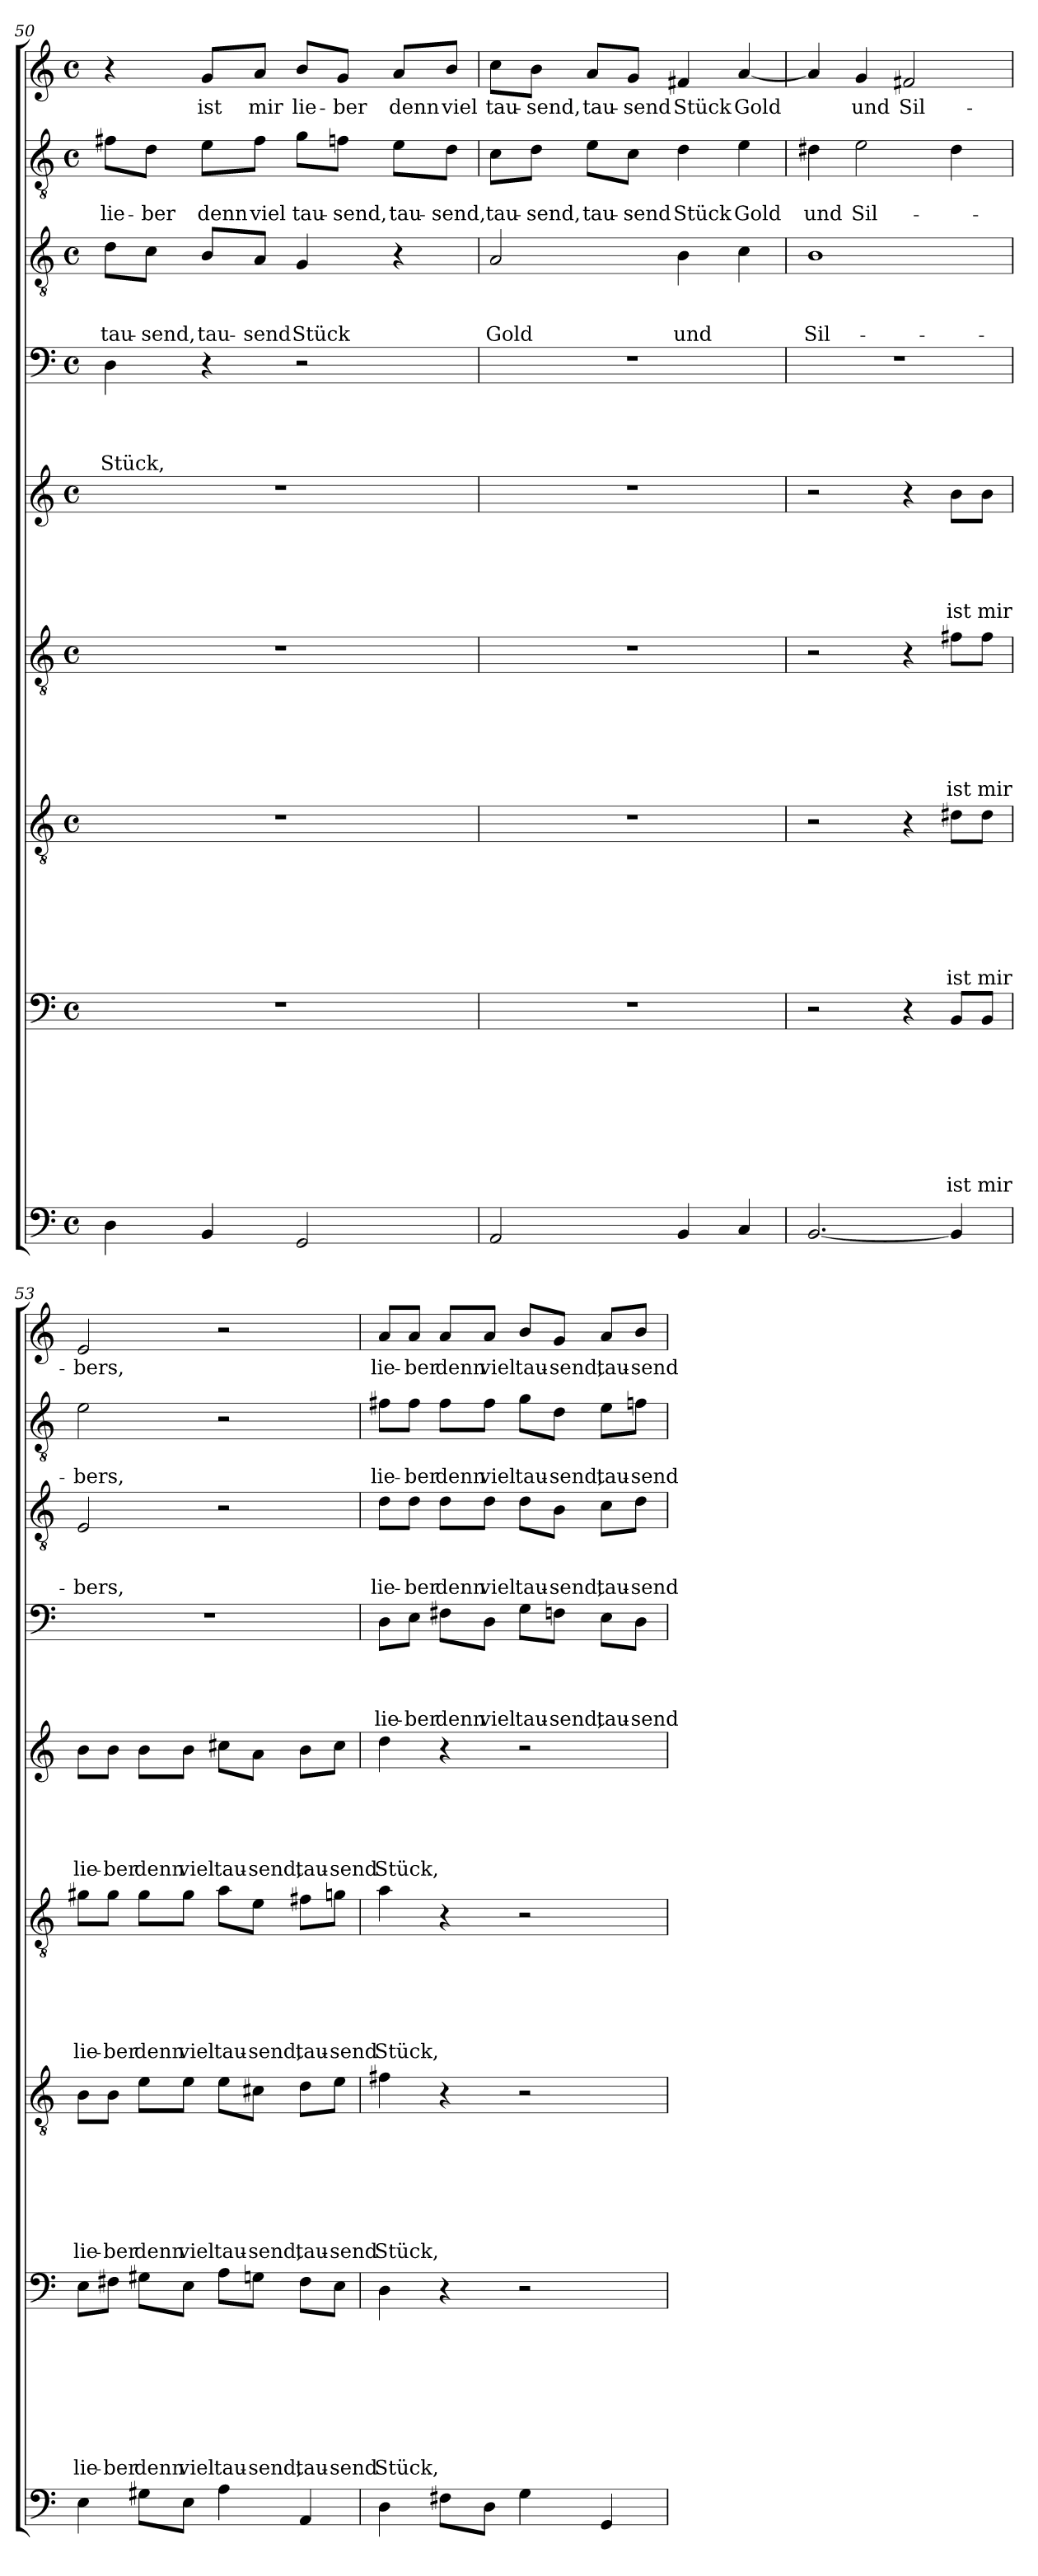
**kern	**kern	**text	**text	**text	**text	**text	**text	**text	**text	**kern	**text	**text	**text	**text	**text	**text	**text	**kern	**text	**text	**text	**text	**text	**text	**kern	**text	**text	**text	**text	**text	**kern	**text	**text	**text	**text	**kern	**text	**text	**text	**kern	**text	**text	**kern	**text
*part9	*part8	*part8	*part8	*part8	*part8	*part8	*part8	*part8	*part8	*part7	*part7	*part7	*part7	*part7	*part7	*part7	*part7	*part6	*part6	*part6	*part6	*part6	*part6	*part6	*part5	*part5	*part5	*part5	*part5	*part5	*part4	*part4	*part4	*part4	*part4	*part3	*part3	*part3	*part3	*part2	*part2	*part2	*part1	*part1
*staff9	*staff8	*staff8	*staff8	*staff8	*staff8	*staff8	*staff8	*staff8	*staff8	*staff7	*staff7	*staff7	*staff7	*staff7	*staff7	*staff7	*staff7	*staff6	*staff6	*staff6	*staff6	*staff6	*staff6	*staff6	*staff5	*staff5	*staff5	*staff5	*staff5	*staff5	*staff4	*staff4	*staff4	*staff4	*staff4	*staff3	*staff3	*staff3	*staff3	*staff2	*staff2	*staff2	*staff1	*staff1
*clefF4	*clefF4	*	*	*	*	*	*	*	*	*clefGv2	*	*	*	*	*	*	*	*clefGv2	*	*	*	*	*	*	*clefG2	*	*	*	*	*	*clefF4	*	*	*	*	*clefGv2	*	*	*	*clefGv2	*	*	*clefG2	*
*k[]	*k[]	*	*	*	*	*	*	*	*	*k[]	*	*	*	*	*	*	*	*k[]	*	*	*	*	*	*	*k[]	*	*	*	*	*	*k[]	*	*	*	*	*k[]	*	*	*	*k[]	*	*	*k[]	*
*C:	*C:	*	*	*	*	*	*	*	*	*C:	*	*	*	*	*	*	*	*C:	*	*	*	*	*	*	*C:	*	*	*	*	*	*C:	*	*	*	*	*C:	*	*	*	*C:	*	*	*C:	*
*M4/4	*M4/4	*	*	*	*	*	*	*	*	*M4/4	*	*	*	*	*	*	*	*M4/4	*	*	*	*	*	*	*M4/4	*	*	*	*	*	*M4/4	*	*	*	*	*M4/4	*	*	*	*M4/4	*	*	*M4/4	*
*met(c)	*met(c)	*	*	*	*	*	*	*	*	*met(c)	*	*	*	*	*	*	*	*met(c)	*	*	*	*	*	*	*met(c)	*	*	*	*	*	*met(c)	*	*	*	*	*met(c)	*	*	*	*met(c)	*	*	*met(c)	*
=50	=50	=50	=50	=50	=50	=50	=50	=50	=50	=50	=50	=50	=50	=50	=50	=50	=50	=50	=50	=50	=50	=50	=50	=50	=50	=50	=50	=50	=50	=50	=50	=50	=50	=50	=50	=50	=50	=50	=50	=50	=50	=50	=50	=50
!	!	!	!	!	!	!	!	!	!	!	!	!	!	!	!	!	!	!	!	!	!	!	!	!	!	!	!	!	!	!	!	!	!	!	!LO:LY:b	!	!	!	!LO:LY:b	!	!	!LO:LY:b	!	!
4D\	1r	.	.	.	.	.	.	.	.	1r	.	.	.	.	.	.	.	1r	.	.	.	.	.	.	1r	.	.	.	.	.	4D\	.	.	.	Stück,	8d\L	.	.	tau-	8f#X\L	.	lie-	4r	.
!	!	!	!	!	!	!	!	!	!	!	!	!	!	!	!	!	!	!	!	!	!	!	!	!	!	!	!	!	!	!	!	!	!	!	!	!	!	!	!LO:LY:b	!	!	!LO:LY:b	!	!
.	.	.	.	.	.	.	.	.	.	.	.	.	.	.	.	.	.	.	.	.	.	.	.	.	.	.	.	.	.	.	.	.	.	.	.	8c\J	.	.	-send,	8d\J	.	-ber	.	.
!	!	!	!	!	!	!	!	!	!	!	!	!	!	!	!	!	!	!	!	!	!	!	!	!	!	!	!	!	!	!	!	!	!	!	!	!	!	!	!LO:LY:b	!	!	!LO:LY:b	!	!LO:LY:b
4BB/	.	.	.	.	.	.	.	.	.	.	.	.	.	.	.	.	.	.	.	.	.	.	.	.	.	.	.	.	.	.	4r	.	.	.	.	8B/L	.	.	tau-	8e\L	.	denn	8g/L	ist
!	!	!	!	!	!	!	!	!	!	!	!	!	!	!	!	!	!	!	!	!	!	!	!	!	!	!	!	!	!	!	!	!	!	!	!	!	!	!	!LO:LY:b	!	!	!LO:LY:b	!	!LO:LY:b
.	.	.	.	.	.	.	.	.	.	.	.	.	.	.	.	.	.	.	.	.	.	.	.	.	.	.	.	.	.	.	.	.	.	.	.	8A/J	.	.	-send	8f#\J	.	viel	8a/J	mir
!	!	!	!	!	!	!	!	!	!	!	!	!	!	!	!	!	!	!	!	!	!	!	!	!	!	!	!	!	!	!	!	!	!	!	!	!	!	!	!LO:LY:b	!	!	!LO:LY:b	!	!LO:LY:b
2GG/	.	.	.	.	.	.	.	.	.	.	.	.	.	.	.	.	.	.	.	.	.	.	.	.	.	.	.	.	.	.	2r	.	.	.	.	4G/	.	.	Stück	8g\L	.	tau-	8b/L	lie-
!	!	!	!	!	!	!	!	!	!	!	!	!	!	!	!	!	!	!	!	!	!	!	!	!	!	!	!	!	!	!	!	!	!	!	!	!	!	!	!	!	!	!LO:LY:b	!	!LO:LY:b
.	.	.	.	.	.	.	.	.	.	.	.	.	.	.	.	.	.	.	.	.	.	.	.	.	.	.	.	.	.	.	.	.	.	.	.	.	.	.	.	8fn\J	.	-send,	8g/J	-ber
!	!	!	!	!	!	!	!	!	!	!	!	!	!	!	!	!	!	!	!	!	!	!	!	!	!	!	!	!	!	!	!	!	!	!	!	!	!	!	!	!	!	!LO:LY:b	!	!LO:LY:b
.	.	.	.	.	.	.	.	.	.	.	.	.	.	.	.	.	.	.	.	.	.	.	.	.	.	.	.	.	.	.	.	.	.	.	.	4r	.	.	.	8e\L	.	tau-	8a/L	denn
!	!	!	!	!	!	!	!	!	!	!	!	!	!	!	!	!	!	!	!	!	!	!	!	!	!	!	!	!	!	!	!	!	!	!	!	!	!	!	!	!	!	!LO:LY:b	!	!LO:LY:b
.	.	.	.	.	.	.	.	.	.	.	.	.	.	.	.	.	.	.	.	.	.	.	.	.	.	.	.	.	.	.	.	.	.	.	.	.	.	.	.	8d\J	.	-send,	8b/J	viel
=51	=51	=51	=51	=51	=51	=51	=51	=51	=51	=51	=51	=51	=51	=51	=51	=51	=51	=51	=51	=51	=51	=51	=51	=51	=51	=51	=51	=51	=51	=51	=51	=51	=51	=51	=51	=51	=51	=51	=51	=51	=51	=51	=51	=51
!	!	!	!	!	!	!	!	!	!	!	!	!	!	!	!	!	!	!	!	!	!	!	!	!	!	!	!	!	!	!	!	!	!	!	!	!	!	!	!LO:LY:b	!	!	!LO:LY:b	!	!LO:LY:b
2AA/	1r	.	.	.	.	.	.	.	.	1r	.	.	.	.	.	.	.	1r	.	.	.	.	.	.	1r	.	.	.	.	.	1r	.	.	.	.	2A/	.	.	Gold	8c\L	.	tau-	8cc\L	tau-
!	!	!	!	!	!	!	!	!	!	!	!	!	!	!	!	!	!	!	!	!	!	!	!	!	!	!	!	!	!	!	!	!	!	!	!	!	!	!	!	!	!	!LO:LY:b	!	!LO:LY:b
.	.	.	.	.	.	.	.	.	.	.	.	.	.	.	.	.	.	.	.	.	.	.	.	.	.	.	.	.	.	.	.	.	.	.	.	.	.	.	.	8d\J	.	-send,	8b\J	-send,
!	!	!	!	!	!	!	!	!	!	!	!	!	!	!	!	!	!	!	!	!	!	!	!	!	!	!	!	!	!	!	!	!	!	!	!	!	!	!	!	!	!	!LO:LY:b	!	!LO:LY:b
.	.	.	.	.	.	.	.	.	.	.	.	.	.	.	.	.	.	.	.	.	.	.	.	.	.	.	.	.	.	.	.	.	.	.	.	.	.	.	.	8e\L	.	tau-	8a/L	tau-
!	!	!	!	!	!	!	!	!	!	!	!	!	!	!	!	!	!	!	!	!	!	!	!	!	!	!	!	!	!	!	!	!	!	!	!	!	!	!	!	!	!	!LO:LY:b	!	!LO:LY:b
.	.	.	.	.	.	.	.	.	.	.	.	.	.	.	.	.	.	.	.	.	.	.	.	.	.	.	.	.	.	.	.	.	.	.	.	.	.	.	.	8c\J	.	-send	8g/J	-send
!	!	!	!	!	!	!	!	!	!	!	!	!	!	!	!	!	!	!	!	!	!	!	!	!	!	!	!	!	!	!	!	!	!	!	!	!	!	!	!LO:LY:b	!	!	!LO:LY:b	!	!LO:LY:b
4BB/	.	.	.	.	.	.	.	.	.	.	.	.	.	.	.	.	.	.	.	.	.	.	.	.	.	.	.	.	.	.	.	.	.	.	.	4B\	.	.	und	4d\	.	Stück	4f#X/	Stück
!	!	!	!	!	!	!	!	!	!	!	!	!	!	!	!	!	!	!	!	!	!	!	!	!	!	!	!	!	!	!	!	!	!	!	!	!	!	!	!	!	!	!LO:LY:b	!	!LO:LY:b
4C/	.	.	.	.	.	.	.	.	.	.	.	.	.	.	.	.	.	.	.	.	.	.	.	.	.	.	.	.	.	.	.	.	.	.	.	4c\	.	.	.	4e\	.	Gold	[4a/	Gold
=52	=52	=52	=52	=52	=52	=52	=52	=52	=52	=52	=52	=52	=52	=52	=52	=52	=52	=52	=52	=52	=52	=52	=52	=52	=52	=52	=52	=52	=52	=52	=52	=52	=52	=52	=52	=52	=52	=52	=52	=52	=52	=52	=52	=52
!	!	!	!	!	!	!	!	!	!	!	!	!	!	!	!	!	!	!	!	!	!	!	!	!	!	!	!	!	!	!	!	!	!	!	!	!	!	!	!LO:LY:b	!	!	!LO:LY:b	!	!
[2.BB/	2r	.	.	.	.	.	.	.	.	2r	.	.	.	.	.	.	.	2r	.	.	.	.	.	.	2r	.	.	.	.	.	1r	.	.	.	.	1B	.	.	Sil-	4d#X\	.	und	4a/]	.
!	!	!	!	!	!	!	!	!	!	!	!	!	!	!	!	!	!	!	!	!	!	!	!	!	!	!	!	!	!	!	!	!	!	!	!	!	!	!	!	!	!	!LO:LY:b	!	!LO:LY:b
.	.	.	.	.	.	.	.	.	.	.	.	.	.	.	.	.	.	.	.	.	.	.	.	.	.	.	.	.	.	.	.	.	.	.	.	.	.	.	.	2e\	.	Sil-	4g/	und
!	!	!	!	!	!	!	!	!	!	!	!	!	!	!	!	!	!	!	!	!	!	!	!	!	!	!	!	!	!	!	!	!	!	!	!	!	!	!	!	!	!	!	!	!LO:LY:b
.	4r	.	.	.	.	.	.	.	.	4r	.	.	.	.	.	.	.	4r	.	.	.	.	.	.	4r	.	.	.	.	.	.	.	.	.	.	.	.	.	.	.	.	.	2f#X/	Sil-
!	!	!	!	!	!	!	!	!	!LO:LY:b	!	!	!	!	!	!	!	!LO:LY:b	!	!	!	!	!	!	!LO:LY:b	!	!	!	!	!	!LO:LY:b	!	!	!	!	!	!	!	!	!	!	!	!	!	!
4BB/]	8BB/L	.	.	.	.	.	.	.	ist	8d#X\L	.	.	.	.	.	.	ist	8f#X\L	.	.	.	.	.	ist	8b\L	.	.	.	.	ist	.	.	.	.	.	.	.	.	.	4d#\	.	.	.	.
!	!	!	!	!	!	!	!	!	!LO:LY:b	!	!	!	!	!	!	!	!LO:LY:b	!	!	!	!	!	!	!LO:LY:b	!	!	!	!	!	!LO:LY:b	!	!	!	!	!	!	!	!	!	!	!	!	!	!
.	8BB/J	.	.	.	.	.	.	.	mir	8d#\J	.	.	.	.	.	.	mir	8f#\J	.	.	.	.	.	mir	8b\J	.	.	.	.	mir	.	.	.	.	.	.	.	.	.	.	.	.	.	.
!!LO:PB:g=z
=53	=53	=53	=53	=53	=53	=53	=53	=53	=53	=53	=53	=53	=53	=53	=53	=53	=53	=53	=53	=53	=53	=53	=53	=53	=53	=53	=53	=53	=53	=53	=53	=53	=53	=53	=53	=53	=53	=53	=53	=53	=53	=53	=53	=53
!	!	!	!	!	!	!	!	!	!LO:LY:b	!	!	!	!	!	!	!	!LO:LY:b	!	!	!	!	!	!	!LO:LY:b	!	!	!	!	!	!LO:LY:b	!	!	!	!	!	!	!	!	!LO:LY:b	!	!	!LO:LY:b	!	!LO:LY:b
4E\	8E\L	.	.	.	.	.	.	.	lie-	8B\L	.	.	.	.	.	.	lie-	8g#X\L	.	.	.	.	.	lie-	8b\L	.	.	.	.	lie-	1r	.	.	.	.	2E/	.	.	-bers,	2e\	.	-bers,	2e/	-bers,
!	!	!	!	!	!	!	!	!	!LO:LY:b	!	!	!	!	!	!	!	!LO:LY:b	!	!	!	!	!	!	!LO:LY:b	!	!	!	!	!	!LO:LY:b	!	!	!	!	!	!	!	!	!	!	!	!	!	!
.	8F#X\J	.	.	.	.	.	.	.	-ber	8B\J	.	.	.	.	.	.	-ber	8g#\J	.	.	.	.	.	-ber	8b\J	.	.	.	.	-ber	.	.	.	.	.	.	.	.	.	.	.	.	.	.
!	!	!	!	!	!	!	!	!	!LO:LY:b	!	!	!	!	!	!	!	!LO:LY:b	!	!	!	!	!	!	!LO:LY:b	!	!	!	!	!	!LO:LY:b	!	!	!	!	!	!	!	!	!	!	!	!	!	!
8G#X\L	8G#X\L	.	.	.	.	.	.	.	denn	8e\L	.	.	.	.	.	.	denn	8g#\L	.	.	.	.	.	denn	8b\L	.	.	.	.	denn	.	.	.	.	.	.	.	.	.	.	.	.	.	.
!	!	!	!	!	!	!	!	!	!LO:LY:b	!	!	!	!	!	!	!	!LO:LY:b	!	!	!	!	!	!	!LO:LY:b	!	!	!	!	!	!LO:LY:b	!	!	!	!	!	!	!	!	!	!	!	!	!	!
8E\J	8E\J	.	.	.	.	.	.	.	viel	8e\J	.	.	.	.	.	.	viel	8g#\J	.	.	.	.	.	viel	8b\J	.	.	.	.	viel	.	.	.	.	.	.	.	.	.	.	.	.	.	.
!	!	!	!	!	!	!	!	!	!LO:LY:b	!	!	!	!	!	!	!	!LO:LY:b	!	!	!	!	!	!	!LO:LY:b	!	!	!	!	!	!LO:LY:b	!	!	!	!	!	!	!	!	!	!	!	!	!	!
4A\	8A\L	.	.	.	.	.	.	.	tau-	8e\L	.	.	.	.	.	.	tau-	8a\L	.	.	.	.	.	tau-	8cc#X\L	.	.	.	.	tau-	.	.	.	.	.	2r	.	.	.	2r	.	.	2r	.
!	!	!	!	!	!	!	!	!	!LO:LY:b	!	!	!	!	!	!	!	!LO:LY:b	!	!	!	!	!	!	!LO:LY:b	!	!	!	!	!	!LO:LY:b	!	!	!	!	!	!	!	!	!	!	!	!	!	!
.	8Gn\J	.	.	.	.	.	.	.	-send,	8c#X\J	.	.	.	.	.	.	-send,	8e\J	.	.	.	.	.	-send,	8a\J	.	.	.	.	-send,	.	.	.	.	.	.	.	.	.	.	.	.	.	.
!	!	!	!	!	!	!	!	!	!LO:LY:b	!	!	!	!	!	!	!	!LO:LY:b	!	!	!	!	!	!	!LO:LY:b	!	!	!	!	!	!LO:LY:b	!	!	!	!	!	!	!	!	!	!	!	!	!	!
4AA/	8F#\L	.	.	.	.	.	.	.	tau-	8d\L	.	.	.	.	.	.	tau-	8f#X\L	.	.	.	.	.	tau-	8b\L	.	.	.	.	tau-	.	.	.	.	.	.	.	.	.	.	.	.	.	.
!	!	!	!	!	!	!	!	!	!LO:LY:b	!	!	!	!	!	!	!	!LO:LY:b	!	!	!	!	!	!	!LO:LY:b	!	!	!	!	!	!LO:LY:b	!	!	!	!	!	!	!	!	!	!	!	!	!	!
.	8E\J	.	.	.	.	.	.	.	-send	8e\J	.	.	.	.	.	.	-send	8gn\J	.	.	.	.	.	-send	8cc#\J	.	.	.	.	-send	.	.	.	.	.	.	.	.	.	.	.	.	.	.
=54	=54	=54	=54	=54	=54	=54	=54	=54	=54	=54	=54	=54	=54	=54	=54	=54	=54	=54	=54	=54	=54	=54	=54	=54	=54	=54	=54	=54	=54	=54	=54	=54	=54	=54	=54	=54	=54	=54	=54	=54	=54	=54	=54	=54
!	!	!	!	!	!	!	!	!	!LO:LY:b	!	!	!	!	!	!	!	!LO:LY:b	!	!	!	!	!	!	!LO:LY:b	!	!	!	!	!	!LO:LY:b	!	!	!	!	!LO:LY:b	!	!	!	!LO:LY:b	!	!	!LO:LY:b	!	!LO:LY:b
4D\	4D\	.	.	.	.	.	.	.	Stück,	4f#X\	.	.	.	.	.	.	Stück,	4a\	.	.	.	.	.	Stück,	4dd\	.	.	.	.	Stück,	8D\L	.	.	.	lie-	8d\L	.	.	lie-	8f#X\L	.	lie-	8a/L	lie-
!	!	!	!	!	!	!	!	!	!	!	!	!	!	!	!	!	!	!	!	!	!	!	!	!	!	!	!	!	!	!	!	!	!	!	!LO:LY:b	!	!	!	!LO:LY:b	!	!	!LO:LY:b	!	!LO:LY:b
.	.	.	.	.	.	.	.	.	.	.	.	.	.	.	.	.	.	.	.	.	.	.	.	.	.	.	.	.	.	.	8E\J	.	.	.	-ber	8d\J	.	.	-ber	8f#\J	.	-ber	8a/J	-ber
!	!	!	!	!	!	!	!	!	!	!	!	!	!	!	!	!	!	!	!	!	!	!	!	!	!	!	!	!	!	!	!	!	!	!	!LO:LY:b	!	!	!	!LO:LY:b	!	!	!LO:LY:b	!	!LO:LY:b
8F#X\L	4r	.	.	.	.	.	.	.	.	4r	.	.	.	.	.	.	.	4r	.	.	.	.	.	.	4r	.	.	.	.	.	8F#X\L	.	.	.	denn	8d\L	.	.	denn	8f#\L	.	denn	8a/L	denn
!	!	!	!	!	!	!	!	!	!	!	!	!	!	!	!	!	!	!	!	!	!	!	!	!	!	!	!	!	!	!	!	!	!	!	!LO:LY:b	!	!	!	!LO:LY:b	!	!	!LO:LY:b	!	!LO:LY:b
8D\J	.	.	.	.	.	.	.	.	.	.	.	.	.	.	.	.	.	.	.	.	.	.	.	.	.	.	.	.	.	.	8D\J	.	.	.	viel	8d\J	.	.	viel	8f#\J	.	viel	8a/J	viel
!	!	!	!	!	!	!	!	!	!	!	!	!	!	!	!	!	!	!	!	!	!	!	!	!	!	!	!	!	!	!	!	!	!	!	!LO:LY:b	!	!	!	!LO:LY:b	!	!	!LO:LY:b	!	!LO:LY:b
4G\	2r	.	.	.	.	.	.	.	.	2r	.	.	.	.	.	.	.	2r	.	.	.	.	.	.	2r	.	.	.	.	.	8G\L	.	.	.	tau-	8d\L	.	.	tau-	8g\L	.	tau-	8b/L	tau-
!	!	!	!	!	!	!	!	!	!	!	!	!	!	!	!	!	!	!	!	!	!	!	!	!	!	!	!	!	!	!	!	!	!	!	!LO:LY:b	!	!	!	!LO:LY:b	!	!	!LO:LY:b	!	!LO:LY:b
.	.	.	.	.	.	.	.	.	.	.	.	.	.	.	.	.	.	.	.	.	.	.	.	.	.	.	.	.	.	.	8Fn\J	.	.	.	-send,	8B\J	.	.	-send,	8d\J	.	-send,	8g/J	-send,
!	!	!	!	!	!	!	!	!	!	!	!	!	!	!	!	!	!	!	!	!	!	!	!	!	!	!	!	!	!	!	!	!	!	!	!LO:LY:b	!	!	!	!LO:LY:b	!	!	!LO:LY:b	!	!LO:LY:b
4GG/	.	.	.	.	.	.	.	.	.	.	.	.	.	.	.	.	.	.	.	.	.	.	.	.	.	.	.	.	.	.	8E\L	.	.	.	tau-	8c\L	.	.	tau-	8e\L	.	tau-	8a/L	tau-
!	!	!	!	!	!	!	!	!	!	!	!	!	!	!	!	!	!	!	!	!	!	!	!	!	!	!	!	!	!	!	!	!	!	!	!LO:LY:b	!	!	!	!LO:LY:b	!	!	!LO:LY:b	!	!LO:LY:b
.	.	.	.	.	.	.	.	.	.	.	.	.	.	.	.	.	.	.	.	.	.	.	.	.	.	.	.	.	.	.	8D\J	.	.	.	-send	8d\J	.	.	-send	8fn\J	.	-send	8b/J	-send
=	=	=	=	=	=	=	=	=	=	=	=	=	=	=	=	=	=	=	=	=	=	=	=	=	=	=	=	=	=	=	=	=	=	=	=	=	=	=	=	=	=	=	=	=
*-	*-	*-	*-	*-	*-	*-	*-	*-	*-	*-	*-	*-	*-	*-	*-	*-	*-	*-	*-	*-	*-	*-	*-	*-	*-	*-	*-	*-	*-	*-	*-	*-	*-	*-	*-	*-	*-	*-	*-	*-	*-	*-	*-	*-
